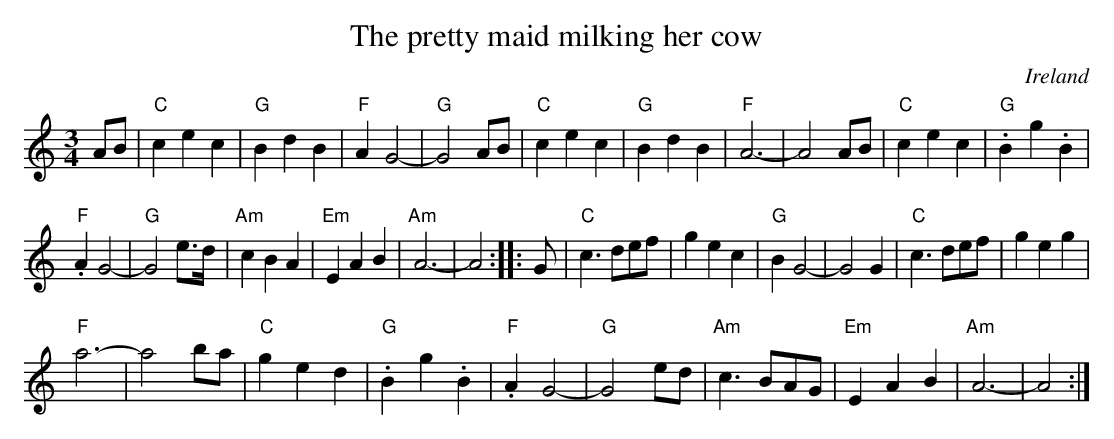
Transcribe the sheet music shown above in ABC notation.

X:1
T:The pretty maid milking her cow
O:Ireland
M:3/4
L:1/8
K:C
AB|\
"C"c2 e2 c2|"G"B2 d2 B2|"F"A2 G4-|"G"G4 AB|\
"C"c2 e2 c2|"G"B2 d2 B2|"F"A6-|A4 AB|\
"C"c2 e2 c2|"G".B2 ">"g2 .B2|
"F".A2 G4-|\
"G"G4 e>d|"Am"c2 B2 A2|"Em"E2 A2 B2|"Am"A6-|A4:|\
|:G|\
"C"c3 def|g2 e2 c2|"G"B2 G4-|G4 G2|\
"C"c3 def|g2 e2 g2|
"F"a6-|a4 ba|\
"C"g2 e2 d2|"G".B2 ">"g2 .B2|"F".A2 G4-|\
"G"G4 ed|"Am"c3 BAG|"Em"E2 A2 B2|"Am"A6-|A4:|
